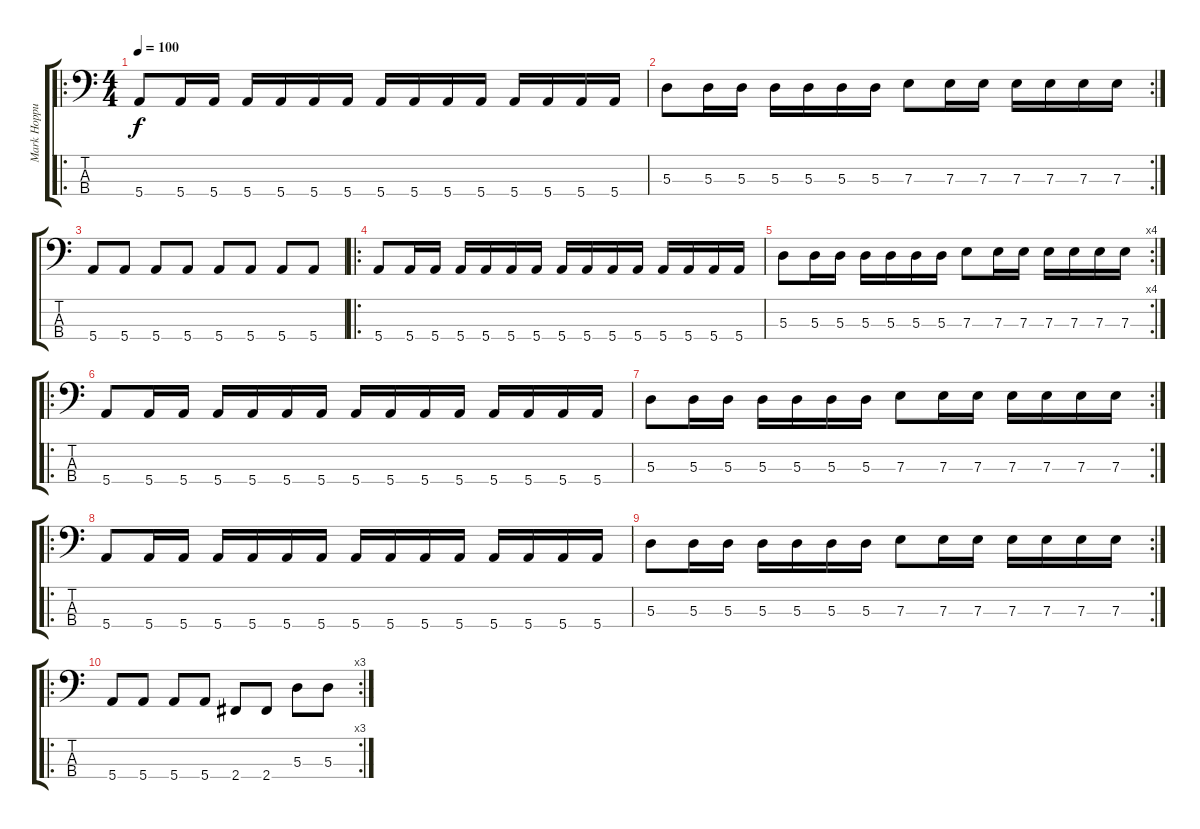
\track ("Mark Hoppus (Bass)" "Mark Hoppu") {instrument slapbass1}
\staff {score tabs}
\tuning (G2 D2 A1 E1) {hide}
\ro
\ts (4 4)
\tempo 100
\clef f4
\ks c
5.4.8{dy f instrument slapbass1} 5.4.16 5.4.16 5.4.16 5.4.16 5.4.16 5.4.16 5.4.16 5.4.16 5.4.16 5.4.16 5.4.16 5.4.16 5.4.16 5.4.16 |
\rc 2
5.3.8 5.3.16 5.3.16 5.3.16 5.3.16 5.3.16 5.3.16 7.3.8 7.3.16 7.3.16 7.3.16 7.3.16 7.3.16 7.3.16 |
5.4.8 5.4.8 5.4.8 5.4.8 5.4.8 5.4.8 5.4.8 5.4.8 |
\ro
5.4.8 5.4.16 5.4.16 5.4.16 5.4.16 5.4.16 5.4.16 5.4.16 5.4.16 5.4.16 5.4.16 5.4.16 5.4.16 5.4.16 5.4.16 |
\rc 4
5.3.8 5.3.16 5.3.16 5.3.16 5.3.16 5.3.16 5.3.16 7.3.8 7.3.16 7.3.16 7.3.16 7.3.16 7.3.16 7.3.16 |
\ro
5.4.8 5.4.16 5.4.16 5.4.16 5.4.16 5.4.16 5.4.16 5.4.16 5.4.16 5.4.16 5.4.16 5.4.16 5.4.16 5.4.16 5.4.16 |
\rc 2
5.3.8 5.3.16 5.3.16 5.3.16 5.3.16 5.3.16 5.3.16 7.3.8 7.3.16 7.3.16 7.3.16 7.3.16 7.3.16 7.3.16 |
\ro
5.4.8 5.4.16 5.4.16 5.4.16 5.4.16 5.4.16 5.4.16 5.4.16 5.4.16 5.4.16 5.4.16 5.4.16 5.4.16 5.4.16 5.4.16 |
\rc 2
5.3.8 5.3.16 5.3.16 5.3.16 5.3.16 5.3.16 5.3.16 7.3.8 7.3.16 7.3.16 7.3.16 7.3.16 7.3.16 7.3.16 |
\ro
\rc 3
5.4.8 5.4.8 5.4.8 5.4.8 2.4.8 2.4.8 5.3.8 5.3.8
